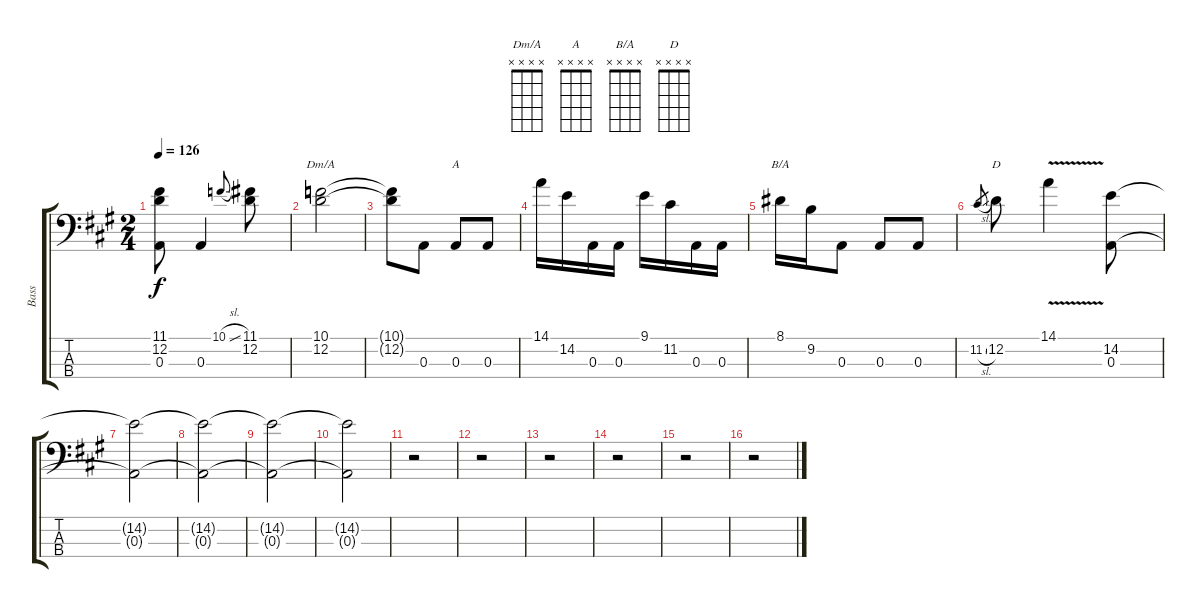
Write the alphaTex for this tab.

\track ("Bass" "Bass") {instrument fretlessbass}
\staff {score tabs}
\tuning (G2 D2 A1 E1) {hide}
\chord ("Dm/A" x x x x)
\chord ("A" x x x x)
\chord ("B/A" x x x x)
\chord ("D" x x x x)
\ts (2 4)
\tempo 126
\clef f4
\ks a
(11.1{t} 12.2{t} 0.3{t}).8{dy f} 0.3.4 10.1{sl}.8{gr onbeat} (11.1 12.2).8 |
(10.1 12.2).2{ch "Dm/A"} |
(10.1{t} 12.2{t}).8 0.3.8 0.3.8{ch "A"} 0.3.8 |
14.1.16 14.2.16 0.3.16 0.3.16 9.1.16 11.2.16 0.3.16 0.3.16 |
8.1.16{ch "B/A"} 9.2.16 0.3.8 0.3.8 0.3.8 |
11.2{sl}.8{gr} 12.2.8{ch "D"} 14.1{v}.4 (14.2 0.3).8 |
(14.2{t} 0.3{t}).2 |
(14.2{t} 0.3{t}).2 |
(14.2{t} 0.3{t}).2 |
(14.2{t} 0.3{t}).2 |
r.2 |
r.2 |
r.2 |
r.2 |
r.2 |
r.2
